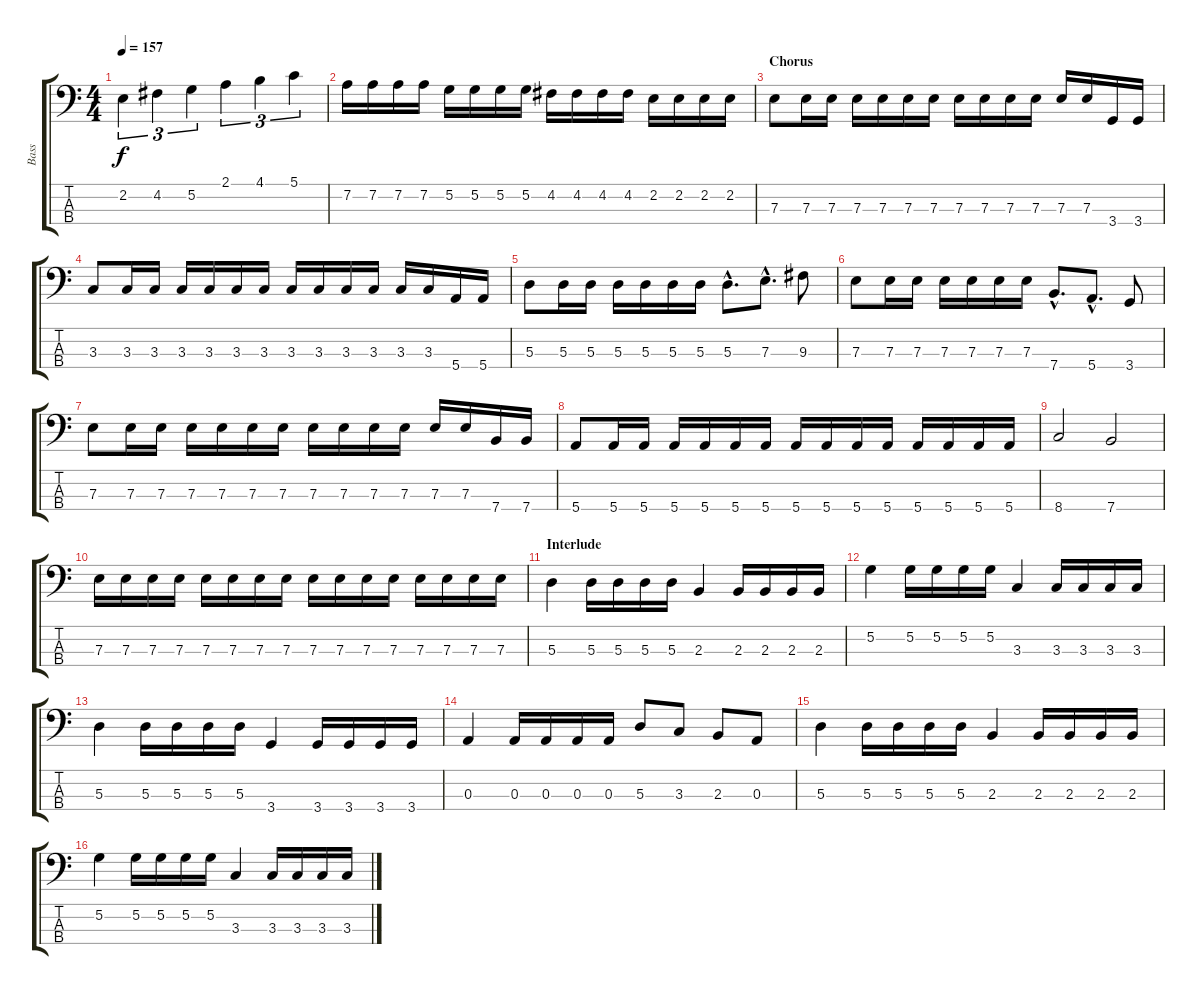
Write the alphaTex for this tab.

\track ("Bass" "Bass") {instrument electricbassfinger}
\staff {score tabs}
\tuning (G2 D2 A1 E1) {hide}
\ts (4 4)
\tempo 157
\clef f4
\ks c
2.2.4{tu (3 2) dy f} 4.2.4{tu (3 2)} 5.2.4{tu (3 2)} 2.1.4{tu (3 2)} 4.1.4{tu (3 2)} 5.1.4{tu (3 2)} |
7.2.16 7.2.16 7.2.16 7.2.16 5.2.16 5.2.16 5.2.16 5.2.16 4.2.16 4.2.16 4.2.16 4.2.16 2.2.16 2.2.16 2.2.16 2.2.16 |
\section ("" "Chorus")
7.3.8 7.3.16 7.3.16 7.3.16 7.3.16 7.3.16 7.3.16 7.3.16 7.3.16 7.3.16 7.3.16 7.3.16 7.3.16 3.4.16 3.4.16 |
3.3.8 3.3.16 3.3.16 3.3.16 3.3.16 3.3.16 3.3.16 3.3.16 3.3.16 3.3.16 3.3.16 3.3.16 3.3.16 5.4.16 5.4.16 |
5.3.8 5.3.16 5.3.16 5.3.16 5.3.16 5.3.16 5.3.16 5.3{hac}.8{d} 7.3{hac}.8{d} 9.3.8 |
7.3.8 7.3.16 7.3.16 7.3.16 7.3.16 7.3.16 7.3.16 7.4{hac}.8{d} 5.4{hac}.8{d} 3.4.8 |
7.3.8 7.3.16 7.3.16 7.3.16 7.3.16 7.3.16 7.3.16 7.3.16 7.3.16 7.3.16 7.3.16 7.3.16 7.3.16 7.4.16 7.4.16 |
5.4.8 5.4.16 5.4.16 5.4.16 5.4.16 5.4.16 5.4.16 5.4.16 5.4.16 5.4.16 5.4.16 5.4.16 5.4.16 5.4.16 5.4.16 |
8.4.2 7.4.2 |
7.3.16 7.3.16 7.3.16 7.3.16 7.3.16 7.3.16 7.3.16 7.3.16 7.3.16 7.3.16 7.3.16 7.3.16 7.3.16 7.3.16 7.3.16 7.3.16 |
\section ("" "Interlude")
5.3.4 5.3.16 5.3.16 5.3.16 5.3.16 2.3.4 2.3.16 2.3.16 2.3.16 2.3.16 |
5.2.4 5.2.16 5.2.16 5.2.16 5.2.16 3.3.4 3.3.16 3.3.16 3.3.16 3.3.16 |
5.3.4 5.3.16 5.3.16 5.3.16 5.3.16 3.4.4 3.4.16 3.4.16 3.4.16 3.4.16 |
0.3.4 0.3.16 0.3.16 0.3.16 0.3.16 5.3.8 3.3.8 2.3.8 0.3.8 |
5.3.4 5.3.16 5.3.16 5.3.16 5.3.16 2.3.4 2.3.16 2.3.16 2.3.16 2.3.16 |
5.2.4 5.2.16 5.2.16 5.2.16 5.2.16 3.3.4 3.3.16 3.3.16 3.3.16 3.3.16
